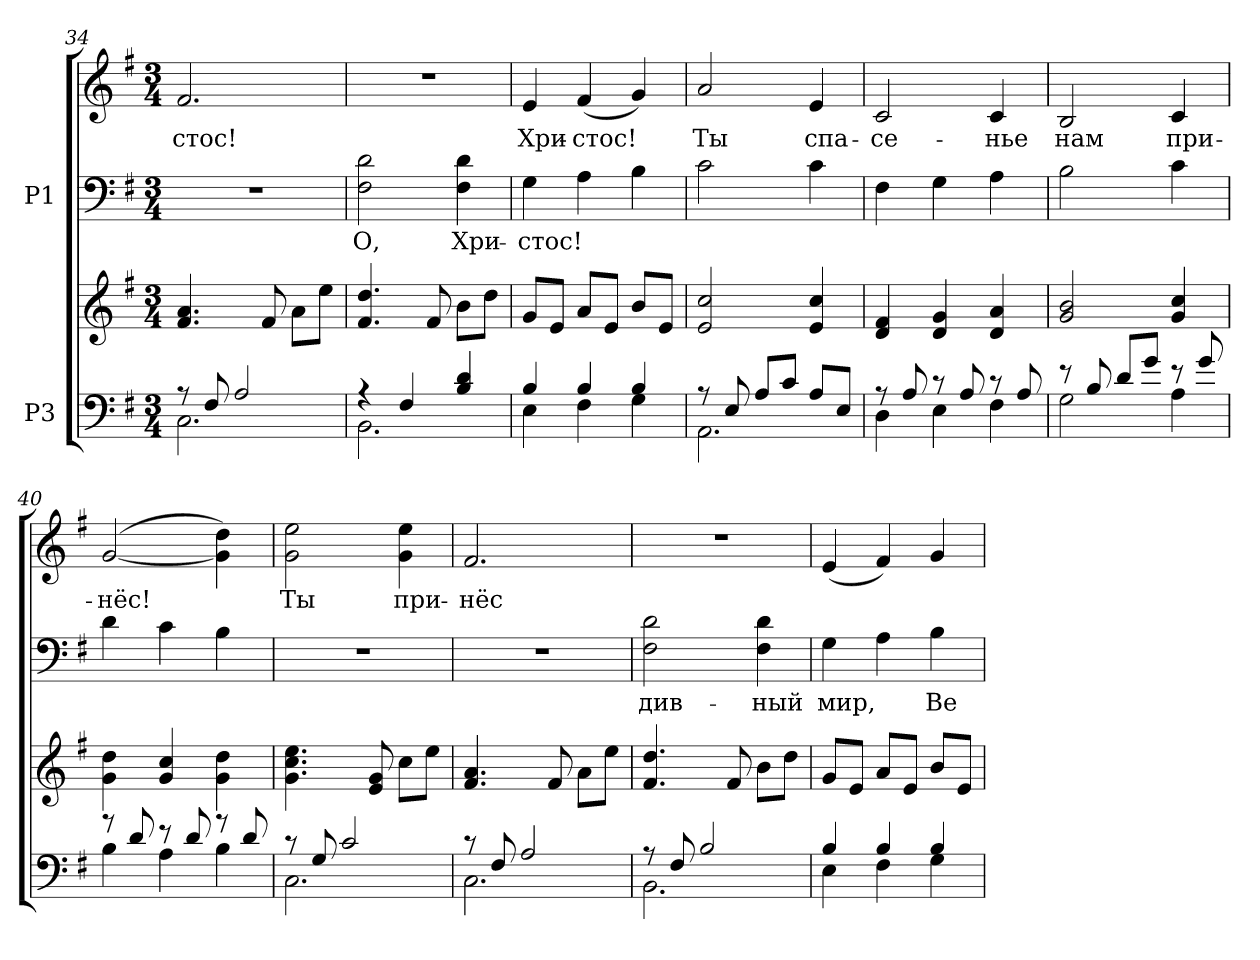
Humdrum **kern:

**kern	**kern	**kern	**text	**kern	**text
*part2	*part2	*part1	*part1	*part1	*part1
*staff4	*staff3	*staff2	*staff2	*staff1	*staff1
*I"P3	*	*I"P1	*	*	*
!!LO:LB:g=z
*clefF4	*clefG2	*clefF4	*	*clefG2	*
*k[f#]	*k[f#]	*k[f#]	*	*k[f#]	*
*G:	*G:	*G:	*	*G:	*
*M3/4	*M3/4	*M3/4	*	*M3/4	*
=34	=34	=34	=34	=34	=34
*^	*	*	*	*	*
!	!	!	!LO:N:vis=1	!	!	!
!	!	!	!	!	!	!LO:LY:b:color=#000000
8r	2.Ci\	4.f#i/ 4.ai	2.r	.	2.f#i/	-стос!
8F#i/	.	.	.	.	.	.
2Ai/	.	.	.	.	.	.
.	.	8f#i/	.	.	.	.
.	.	8ai\L	.	.	.	.
.	.	8eei\J	.	.	.	.
=35	=35	=35	=35	=35	=35	=35
!	!	!	!	!LO:LY:a:color=#000000	!LO:N:vis=1	!
4r	2.BBi\	4.f#i/ 4.ddi	2F#i\ 2di	О,	2.r	.
4F#i/	.	.	.	.	.	.
.	.	8f#i/	.	.	.	.
!	!	!	!	!LO:LY:a:color=#000000	!	!
4Bi/ 4di	.	8bi\L	4F#i\ 4di	Хри-	.	.
.	.	8ddi\J	.	.	.	.
=36	=36	=36	=36	=36	=36	=36
!	!	!	!	!LO:LY:a:color=#000000	!	!
!	!	!	!	!	!	!LO:LY:b:color=#000000
4Bi/	4Ei\	8gi/L	4Gi\	-стос!	4ei/	Хри-
.	.	8ei/J	.	.	.	.
!	!	!	!	!	!	!LO:LY:b:color=#000000
4Bi/	4F#i\	8ai/L	4Ai\	.	(4f#i/	-стос!
.	.	8ei/J	.	.	.	.
4Bi/	4Gi\	8bi/L	4Bi\	.	4gi/)	.
.	.	8ei/J	.	.	.	.
=37	=37	=37	=37	=37	=37	=37
!	!	!	!	!	!	!LO:LY:b:color=#000000
8r	2.AAi\	2ei/ 2cci	2ci\	.	2ai/	Ты
8Ei/	.	.	.	.	.	.
8Ai/L	.	.	.	.	.	.
8ci/J	.	.	.	.	.	.
!	!	!	!	!	!	!LO:LY:b:color=#000000
8Ai/L	.	4ei/ 4cci	4ci\	.	4ei/	спа-
8Ei/J	.	.	.	.	.	.
=38	=38	=38	=38	=38	=38	=38
!	!	!	!	!	!	!LO:LY:b:color=#000000
8r	4Di\	4di/ 4f#i	4F#i\	.	2ci/	-се-
8Ai/	.	.	.	.	.	.
8r	4Ei\	4di/ 4gi	4Gi\	.	.	.
8Ai/	.	.	.	.	.	.
!	!	!	!	!	!	!LO:LY:b:color=#000000
8r	4F#i\	4di/ 4ai	4Ai\	.	4ci/	-нье
8Ai/	.	.	.	.	.	.
=39	=39	=39	=39	=39	=39	=39
!	!	!	!	!	!	!LO:LY:b:color=#000000
8r	2Gi\	2gi/ 2bi	2Bi\	.	2Bi/	нам
8Bi/	.	.	.	.	.	.
8di/L	.	.	.	.	.	.
8gi/J	.	.	.	.	.	.
!	!	!	!	!	!	!LO:LY:b:color=#000000
8r	4Ai\	4gi/ 4cci	4ci\	.	4ci/	при-
8gi/	.	.	.	.	.	.
!!LO:PB:g=z
=40	=40	=40	=40	=40	=40	=40
!	!	!	!	!	!	!LO:LY:b:color=#000000
8r	4Bi\	4gi\ 4ddi	4di\	.	([<2gi/	-нёс!
8di/	.	.	.	.	.	.
8r	4Ai\	4gi/ 4cci	4ci\	.	.	.
8di/	.	.	.	.	.	.
8r	4Bi\	4gi\ 4ddi	4Bi\	.	4gi\] 4ddi)	.
8di/	.	.	.	.	.	.
=41	=41	=41	=41	=41	=41	=41
!	!	!	!LO:N:vis=1	!	!	!
!	!	!	!	!	!	!LO:LY:b:color=#000000
8r	2.Ci\	4.gi\ 4.cci 4.eei	2.r	.	2gi\ 2eei	Ты
8Gi/	.	.	.	.	.	.
2ci/	.	.	.	.	.	.
.	.	8ei/ 8gi	.	.	.	.
!	!	!	!	!	!	!LO:LY:b:color=#000000
.	.	8cci\L	.	.	4gi\ 4eei	при-
.	.	8eei\J	.	.	.	.
=42	=42	=42	=42	=42	=42	=42
!	!	!	!LO:N:vis=1	!	!	!
!	!	!	!	!	!	!LO:LY:b:color=#000000
8r	2.Ci\	4.f#i/ 4.ai	2.r	.	2.f#i/	-нёс
8F#i/	.	.	.	.	.	.
2Ai/	.	.	.	.	.	.
.	.	8f#i/	.	.	.	.
.	.	8ai\L	.	.	.	.
.	.	8eei\J	.	.	.	.
=43	=43	=43	=43	=43	=43	=43
!	!	!	!	!LO:LY:a:color=#000000	!LO:N:vis=1	!
8r	2.BBi\	4.f#i/ 4.ddi	2F#i\ 2di	див-	2.r	.
8F#i/	.	.	.	.	.	.
2Bi/	.	.	.	.	.	.
.	.	8f#i/	.	.	.	.
!	!	!	!	!LO:LY:a:color=#000000	!	!
.	.	8bi\L	4F#i\ 4di	-ный	.	.
.	.	8ddi\J	.	.	.	.
=44	=44	=44	=44	=44	=44	=44
!	!	!	!	!LO:LY:a:color=#000000	!	!
4Bi/	4Ei\	8gi/L	4Gi\	мир,	(4ei/	.
.	.	8ei/J	.	.	.	.
4Bi/	4F#i\	8ai/L	4Ai\	.	4f#i/)	.
.	.	8ei/J	.	.	.	.
!	!	!	!	!LO:LY:a:color=#000000	!	!
4Bi/	4Gi\	8bi/L	4Bi\	Ве-	4gi/	.
.	.	8ei/J	.	.	.	.
*v	*v	*	*	*	*	*
=	=	=	=	=	=
*-	*-	*-	*-	*-	*-
